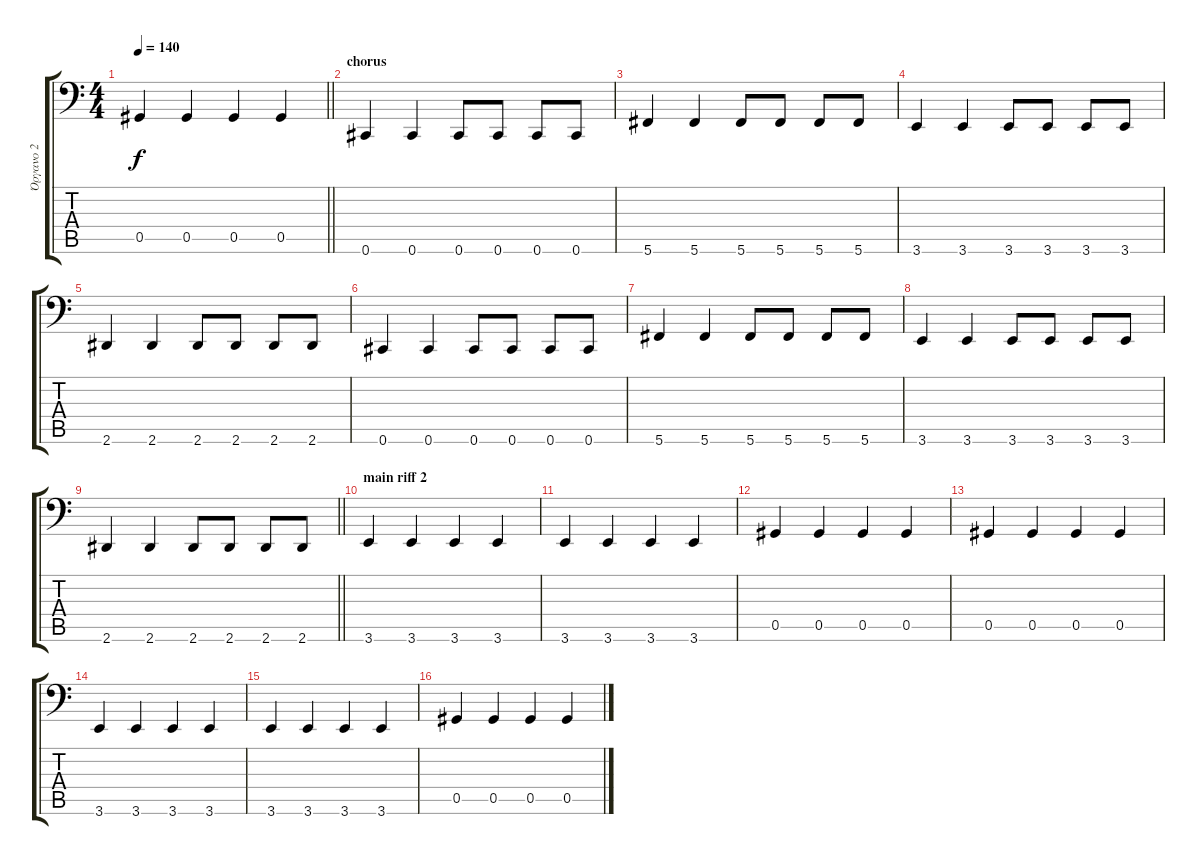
\track ("Όργανο 2" "Όργανο 2") {instrument electricbassfinger}
\staff {score tabs}
\tuning (Eb3 Bb2 Gb2 Db2 Ab1 Db1) {hide}
\ts (4 4)
\tempo 140
\clef f4
\barLineRight lightlight
\ks c
0.5.4{dy f} 0.5.4 0.5.4 0.5.4 |
\section ("" "chorus")
0.6.4 0.6.4 0.6.8 0.6.8 0.6.8 0.6.8 |
5.6.4 5.6.4 5.6.8 5.6.8 5.6.8 5.6.8 |
3.6.4 3.6.4 3.6.8 3.6.8 3.6.8 3.6.8 |
2.6.4 2.6.4 2.6.8 2.6.8 2.6.8 2.6.8 |
0.6.4 0.6.4 0.6.8 0.6.8 0.6.8 0.6.8 |
5.6.4 5.6.4 5.6.8 5.6.8 5.6.8 5.6.8 |
3.6.4 3.6.4 3.6.8 3.6.8 3.6.8 3.6.8 |
\barLineRight lightlight
2.6.4 2.6.4 2.6.8 2.6.8 2.6.8 2.6.8 |
\section ("" "main riff 2")
3.6.4 3.6.4 3.6.4 3.6.4 |
3.6.4 3.6.4 3.6.4 3.6.4 |
0.5.4 0.5.4 0.5.4 0.5.4 |
0.5.4 0.5.4 0.5.4 0.5.4 |
3.6.4 3.6.4 3.6.4 3.6.4 |
3.6.4 3.6.4 3.6.4 3.6.4 |
0.5.4 0.5.4 0.5.4 0.5.4
